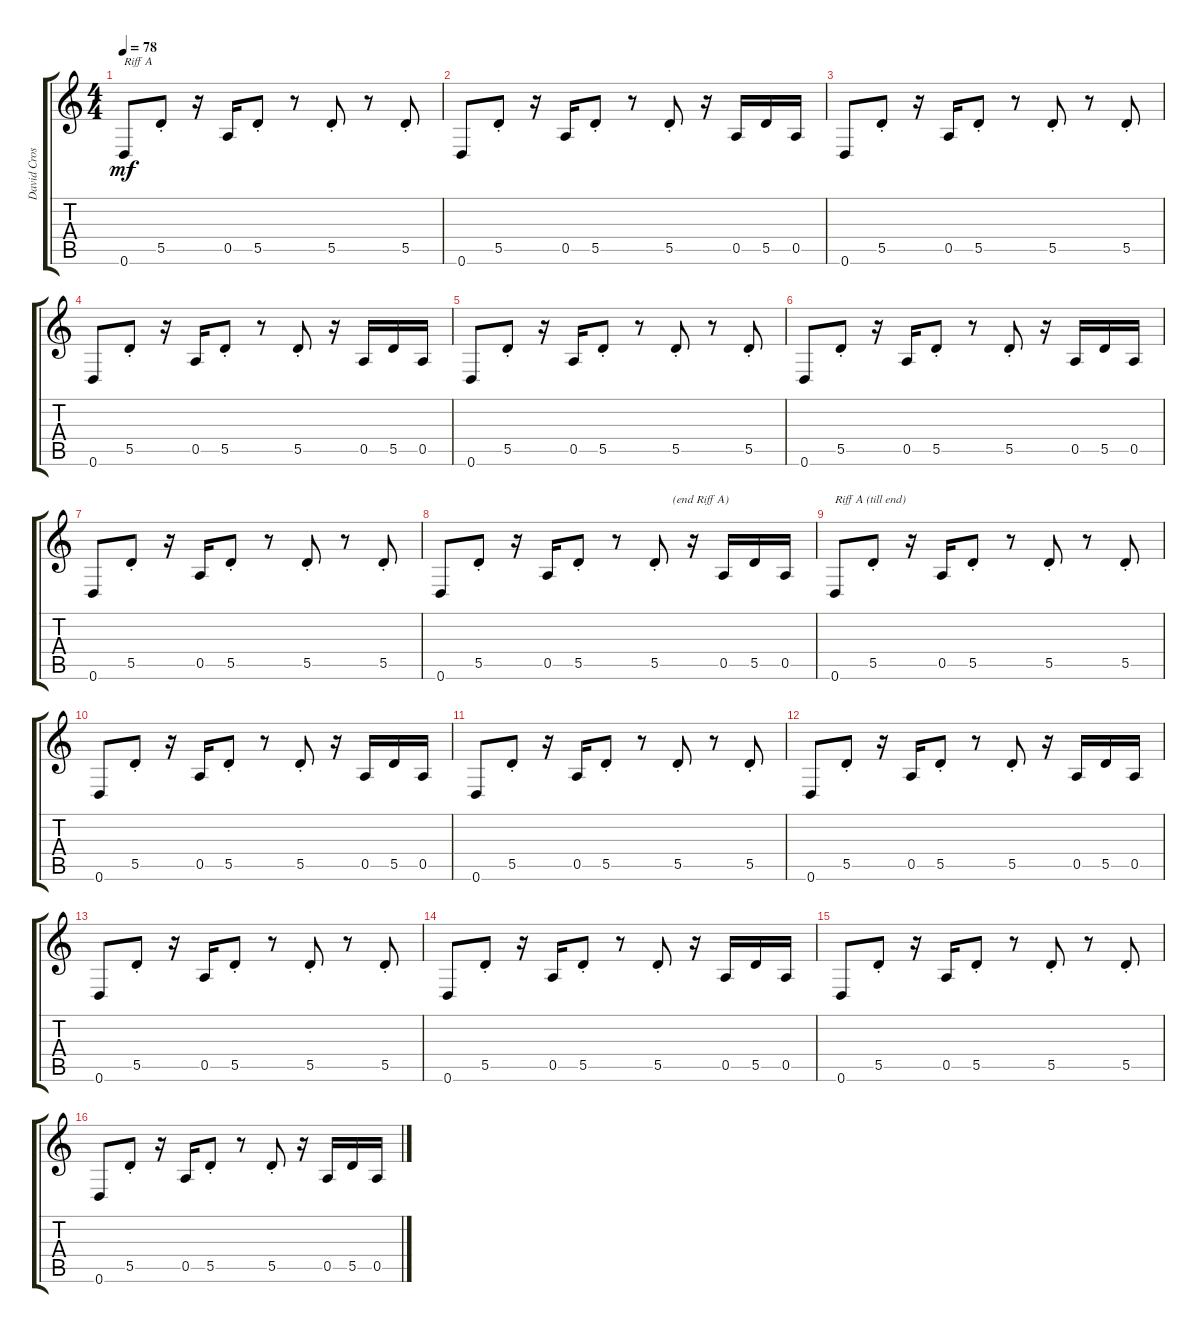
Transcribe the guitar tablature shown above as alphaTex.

\track ("David Crosby" "David Cros") {instrument electricguitarclean}
\staff {score tabs}
\tuning (D5 B3 G3 D3 A2 D2) {hide}
\ts (4 4)
\tempo 78
\clef g2
\ks c
0.6.8{txt "Riff A" dy mf} 5.5{st}.8 r.16 0.5.16 5.5{st}.8 r.8 5.5{st}.8 r.8 5.5{st}.8 |
0.6.8 5.5{st}.8 r.16 0.5.16 5.5{st}.8 r.8 5.5{st}.8 r.16 0.5.16 5.5.16 0.5.16 |
0.6.8 5.5{st}.8 r.16 0.5.16 5.5{st}.8 r.8 5.5{st}.8 r.8 5.5{st}.8 |
0.6.8 5.5{st}.8 r.16 0.5.16 5.5{st}.8 r.8 5.5{st}.8 r.16 0.5.16 5.5.16 0.5.16 |
0.6.8 5.5{st}.8 r.16 0.5.16 5.5{st}.8 r.8 5.5{st}.8 r.8 5.5{st}.8 |
0.6.8 5.5{st}.8 r.16 0.5.16 5.5{st}.8 r.8 5.5{st}.8 r.16 0.5.16 5.5.16 0.5.16 |
0.6.8 5.5{st}.8 r.16 0.5.16 5.5{st}.8 r.8 5.5{st}.8 r.8 5.5{st}.8 |
0.6.8 5.5{st}.8 r.16 0.5.16 5.5{st}.8 r.8 5.5{st}.8{txt "      (end Riff A)"} r.16 0.5.16 5.5.16 0.5.16 |
0.6.8{txt "Riff A (till end)"} 5.5{st}.8 r.16 0.5.16 5.5{st}.8 r.8 5.5{st}.8 r.8 5.5{st}.8 |
0.6.8 5.5{st}.8 r.16 0.5.16 5.5{st}.8 r.8 5.5{st}.8 r.16 0.5.16 5.5.16 0.5.16 |
0.6.8 5.5{st}.8 r.16 0.5.16 5.5{st}.8 r.8 5.5{st}.8 r.8 5.5{st}.8 |
0.6.8 5.5{st}.8 r.16 0.5.16 5.5{st}.8 r.8 5.5{st}.8 r.16 0.5.16 5.5.16 0.5.16 |
0.6.8 5.5{st}.8 r.16 0.5.16 5.5{st}.8 r.8 5.5{st}.8 r.8 5.5{st}.8 |
0.6.8 5.5{st}.8 r.16 0.5.16 5.5{st}.8 r.8 5.5{st}.8 r.16 0.5.16 5.5.16 0.5.16 |
0.6.8 5.5{st}.8 r.16 0.5.16 5.5{st}.8 r.8 5.5{st}.8 r.8 5.5{st}.8 |
0.6.8{volume 0} 5.5{st}.8 r.16 0.5.16 5.5{st}.8 r.8 5.5{st}.8 r.16 0.5.16 5.5.16 0.5.16
